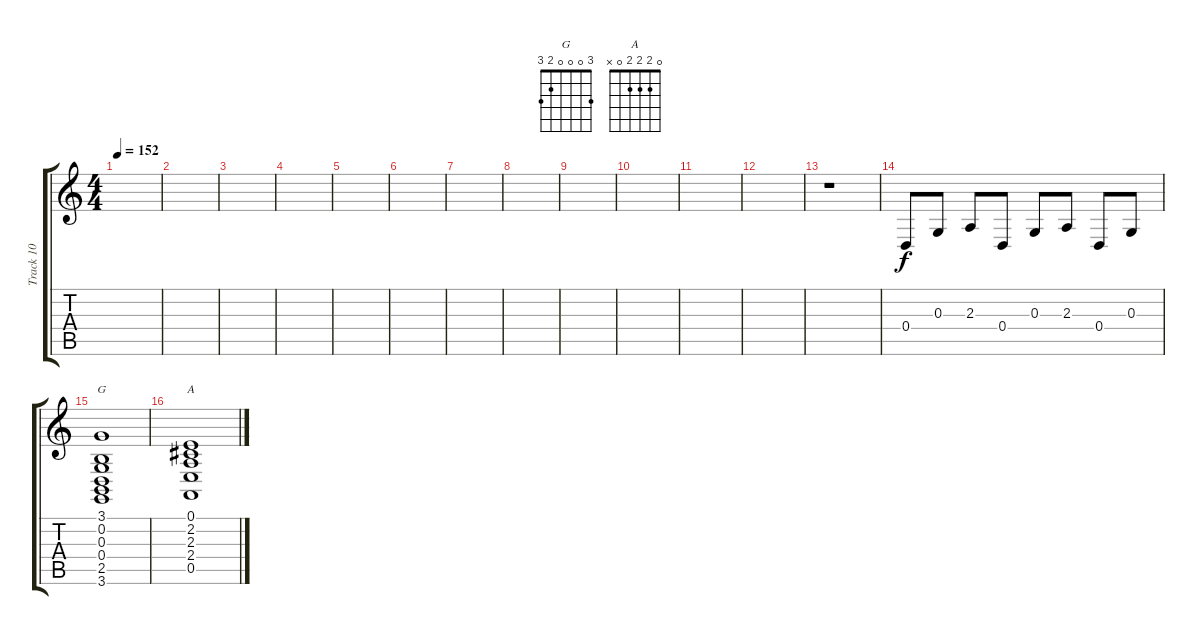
\track ("Track 10" "Track 10") {instrument churchorgan}
\staff {score tabs}
\tuning (E4 B3 G3 D3 A2 E2) {hide}
\chord ("G" 3 0 0 0 2 3)
\chord ("A" 0 2 2 2 0 x)
\ts (4 4)
\tempo 152
\clef g2
\ks c
|
|
|
|
|
|
|
|
|
|
|
|
r.1{volume 0} |
0.4.8{volume 5} 0.3.8 2.3.8 0.4.8 0.3.8 2.3.8 0.4.8 0.3.8 |
(3.1 0.2 0.3 0.4 2.5 3.6).1{ch "G"} |
(0.1 2.2 2.3 2.4 0.5).1{ch "A"}
